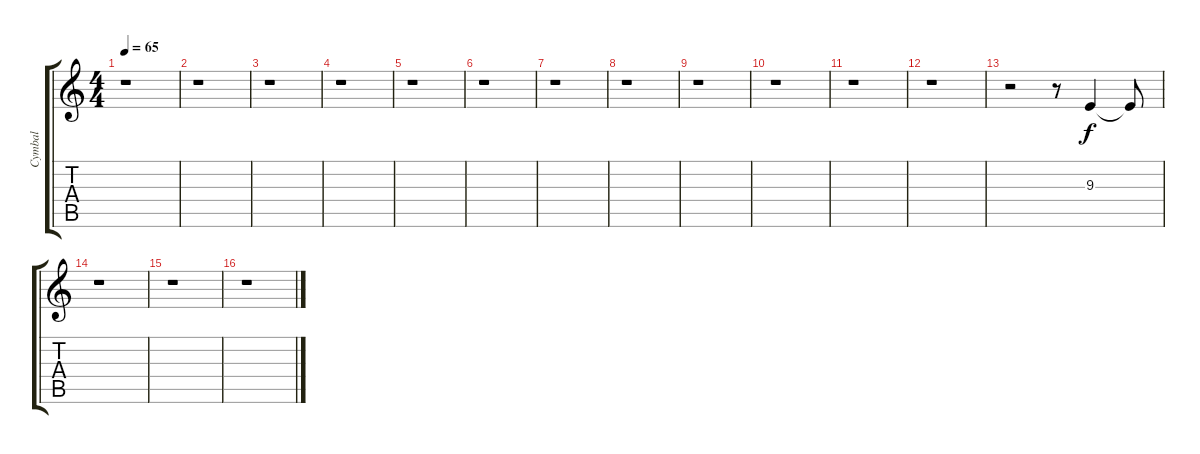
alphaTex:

\track ("Cymbal" "Cymbal") {instrument reversecymbal}
\staff {score tabs}
\tuning (E4 B3 G3 D3 A2 E2) {hide}
\ts (4 4)
\tempo 65
\clef g2
\ks c
r.1{dy f} |
r.1 |
r.1 |
r.1 |
r.1 |
r.1 |
r.1 |
r.1 |
r.1 |
r.1 |
r.1 |
r.1 |
r.2 r.8 9.3.4 9.3{t}.8 |
r.1 |
r.1 |
r.1
